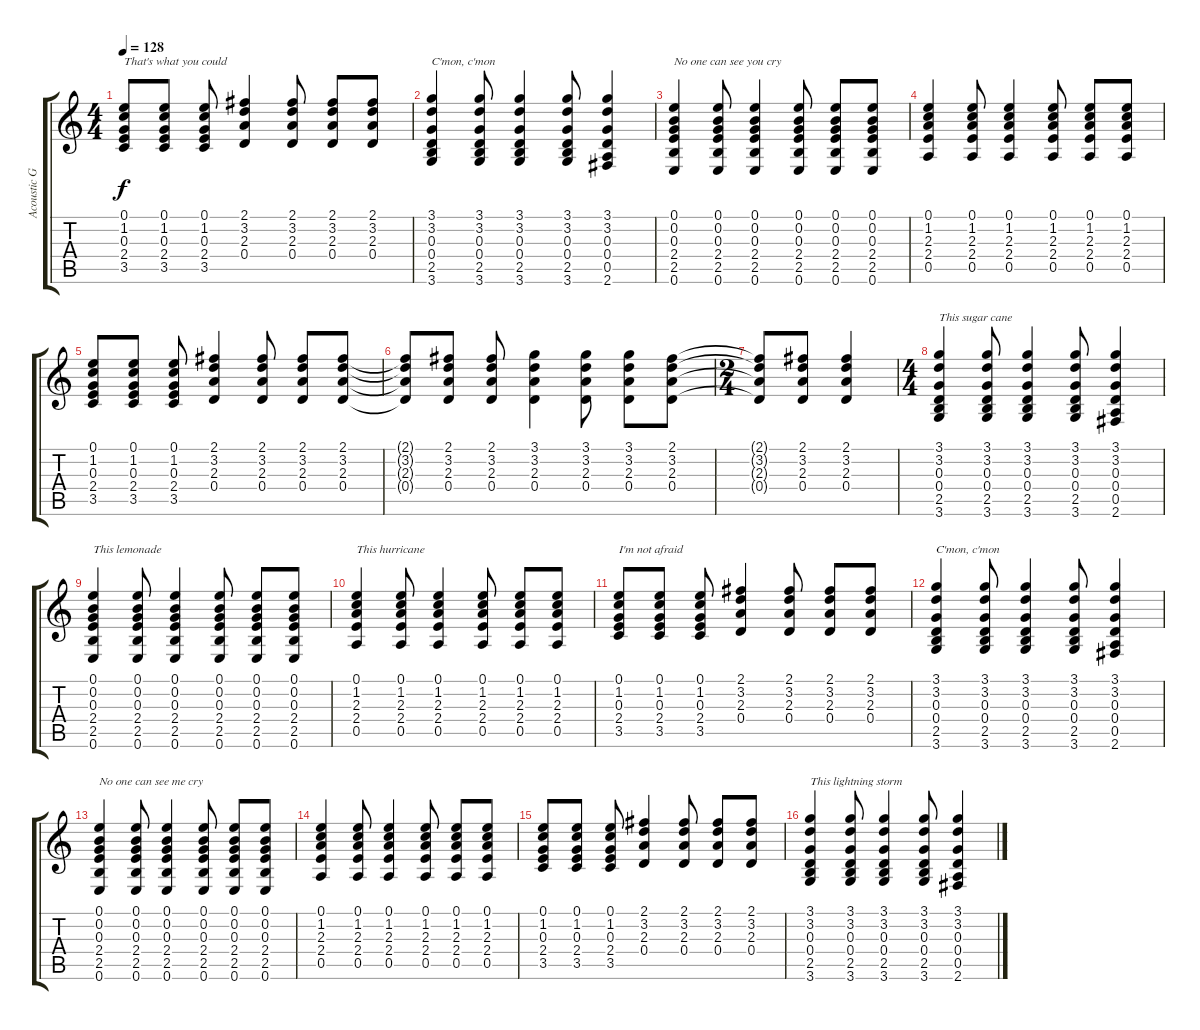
\track ("Acoustic Guitar" "Acoustic G") {instrument acousticguitarsteel}
\staff {score tabs}
\tuning (E4 B3 G3 D3 A2 E2) {hide}
\ts (4 4)
\tempo 128
\clef g2
\ks c
(0.1 1.2 0.3 2.4 3.5).8{txt "That's what you could" dy f} (0.1 1.2 0.3 2.4 3.5).8 (0.1 1.2 0.3 2.4 3.5).8 (2.1 3.2 2.3 0.4).4 (2.1 3.2 2.3 0.4).8 (2.1 3.2 2.3 0.4).8 (2.1 3.2 2.3 0.4).8 |
(3.1 3.2 0.3 0.4 2.5 3.6).4{txt "C'mon, c'mon"} (3.1 3.2 0.3 0.4 2.5 3.6).8 (3.1 3.2 0.3 0.4 2.5 3.6).4 (3.1 3.2 0.3 0.4 2.5 3.6).8 (3.1 3.2 0.3 0.4 0.5 2.6).4 |
(0.1 0.2 0.3 2.4 2.5 0.6).4{txt "No one can see you cry"} (0.1 0.2 0.3 2.4 2.5 0.6).8 (0.1 0.2 0.3 2.4 2.5 0.6).4 (0.1 0.2 0.3 2.4 2.5 0.6).8 (0.1 0.2 0.3 2.4 2.5 0.6).8 (0.1 0.2 0.3 2.4 2.5 0.6).8 |
(0.1 1.2 2.3 2.4 0.5).4 (0.1 1.2 2.3 2.4 0.5).8 (0.1 1.2 2.3 2.4 0.5).4 (0.1 1.2 2.3 2.4 0.5).8 (0.1 1.2 2.3 2.4 0.5).8 (0.1 1.2 2.3 2.4 0.5).8 |
(0.1 1.2 0.3 2.4 3.5).8 (0.1 1.2 0.3 2.4 3.5).8 (0.1 1.2 0.3 2.4 3.5).8 (2.1 3.2 2.3 0.4).4 (2.1 3.2 2.3 0.4).8 (2.1 3.2 2.3 0.4).8 (2.1 3.2 2.3 0.4).8 |
(2.1{t} 3.2{t} 2.3{t} 0.4{t}).8 (2.1 3.2 2.3 0.4).8 (2.1 3.2 2.3 0.4).8 (3.1 3.2 2.3 0.4).4 (3.1 3.2 2.3 0.4).8 (3.1 3.2 2.3 0.4).8 (2.1 3.2 2.3 0.4).8 |
\ts (2 4)
(2.1{t} 3.2{t} 2.3{t} 0.4{t}).8 (2.1 3.2 2.3 0.4).8 (2.1 3.2 2.3 0.4).4 |
\ts (4 4)
(3.1 3.2 0.3 0.4 2.5 3.6).4{txt "This sugar cane"} (3.1 3.2 0.3 0.4 2.5 3.6).8 (3.1 3.2 0.3 0.4 2.5 3.6).4 (3.1 3.2 0.3 0.4 2.5 3.6).8 (3.1 3.2 0.3 0.4 0.5 2.6).4 |
(0.1 0.2 0.3 2.4 2.5 0.6).4{txt "This lemonade"} (0.1 0.2 0.3 2.4 2.5 0.6).8 (0.1 0.2 0.3 2.4 2.5 0.6).4 (0.1 0.2 0.3 2.4 2.5 0.6).8 (0.1 0.2 0.3 2.4 2.5 0.6).8 (0.1 0.2 0.3 2.4 2.5 0.6).8 |
(0.1 1.2 2.3 2.4 0.5).4{txt "This hurricane"} (0.1 1.2 2.3 2.4 0.5).8 (0.1 1.2 2.3 2.4 0.5).4 (0.1 1.2 2.3 2.4 0.5).8 (0.1 1.2 2.3 2.4 0.5).8 (0.1 1.2 2.3 2.4 0.5).8 |
(0.1 1.2 0.3 2.4 3.5).8{txt "I'm not afraid"} (0.1 1.2 0.3 2.4 3.5).8 (0.1 1.2 0.3 2.4 3.5).8 (2.1 3.2 2.3 0.4).4 (2.1 3.2 2.3 0.4).8 (2.1 3.2 2.3 0.4).8 (2.1 3.2 2.3 0.4).8 |
(3.1 3.2 0.3 0.4 2.5 3.6).4{txt "C'mon, c'mon"} (3.1 3.2 0.3 0.4 2.5 3.6).8 (3.1 3.2 0.3 0.4 2.5 3.6).4 (3.1 3.2 0.3 0.4 2.5 3.6).8 (3.1 3.2 0.3 0.4 0.5 2.6).4 |
(0.1 0.2 0.3 2.4 2.5 0.6).4{txt "No one can see me cry"} (0.1 0.2 0.3 2.4 2.5 0.6).8 (0.1 0.2 0.3 2.4 2.5 0.6).4 (0.1 0.2 0.3 2.4 2.5 0.6).8 (0.1 0.2 0.3 2.4 2.5 0.6).8 (0.1 0.2 0.3 2.4 2.5 0.6).8 |
(0.1 1.2 2.3 2.4 0.5).4 (0.1 1.2 2.3 2.4 0.5).8 (0.1 1.2 2.3 2.4 0.5).4 (0.1 1.2 2.3 2.4 0.5).8 (0.1 1.2 2.3 2.4 0.5).8 (0.1 1.2 2.3 2.4 0.5).8 |
(0.1 1.2 0.3 2.4 3.5).8 (0.1 1.2 0.3 2.4 3.5).8 (0.1 1.2 0.3 2.4 3.5).8 (2.1 3.2 2.3 0.4).4 (2.1 3.2 2.3 0.4).8 (2.1 3.2 2.3 0.4).8 (2.1 3.2 2.3 0.4).8 |
(3.1 3.2 0.3 0.4 2.5 3.6).4{txt "This lightning storm"} (3.1 3.2 0.3 0.4 2.5 3.6).8 (3.1 3.2 0.3 0.4 2.5 3.6).4 (3.1 3.2 0.3 0.4 2.5 3.6).8 (3.1 3.2 0.3 0.4 0.5 2.6).4
